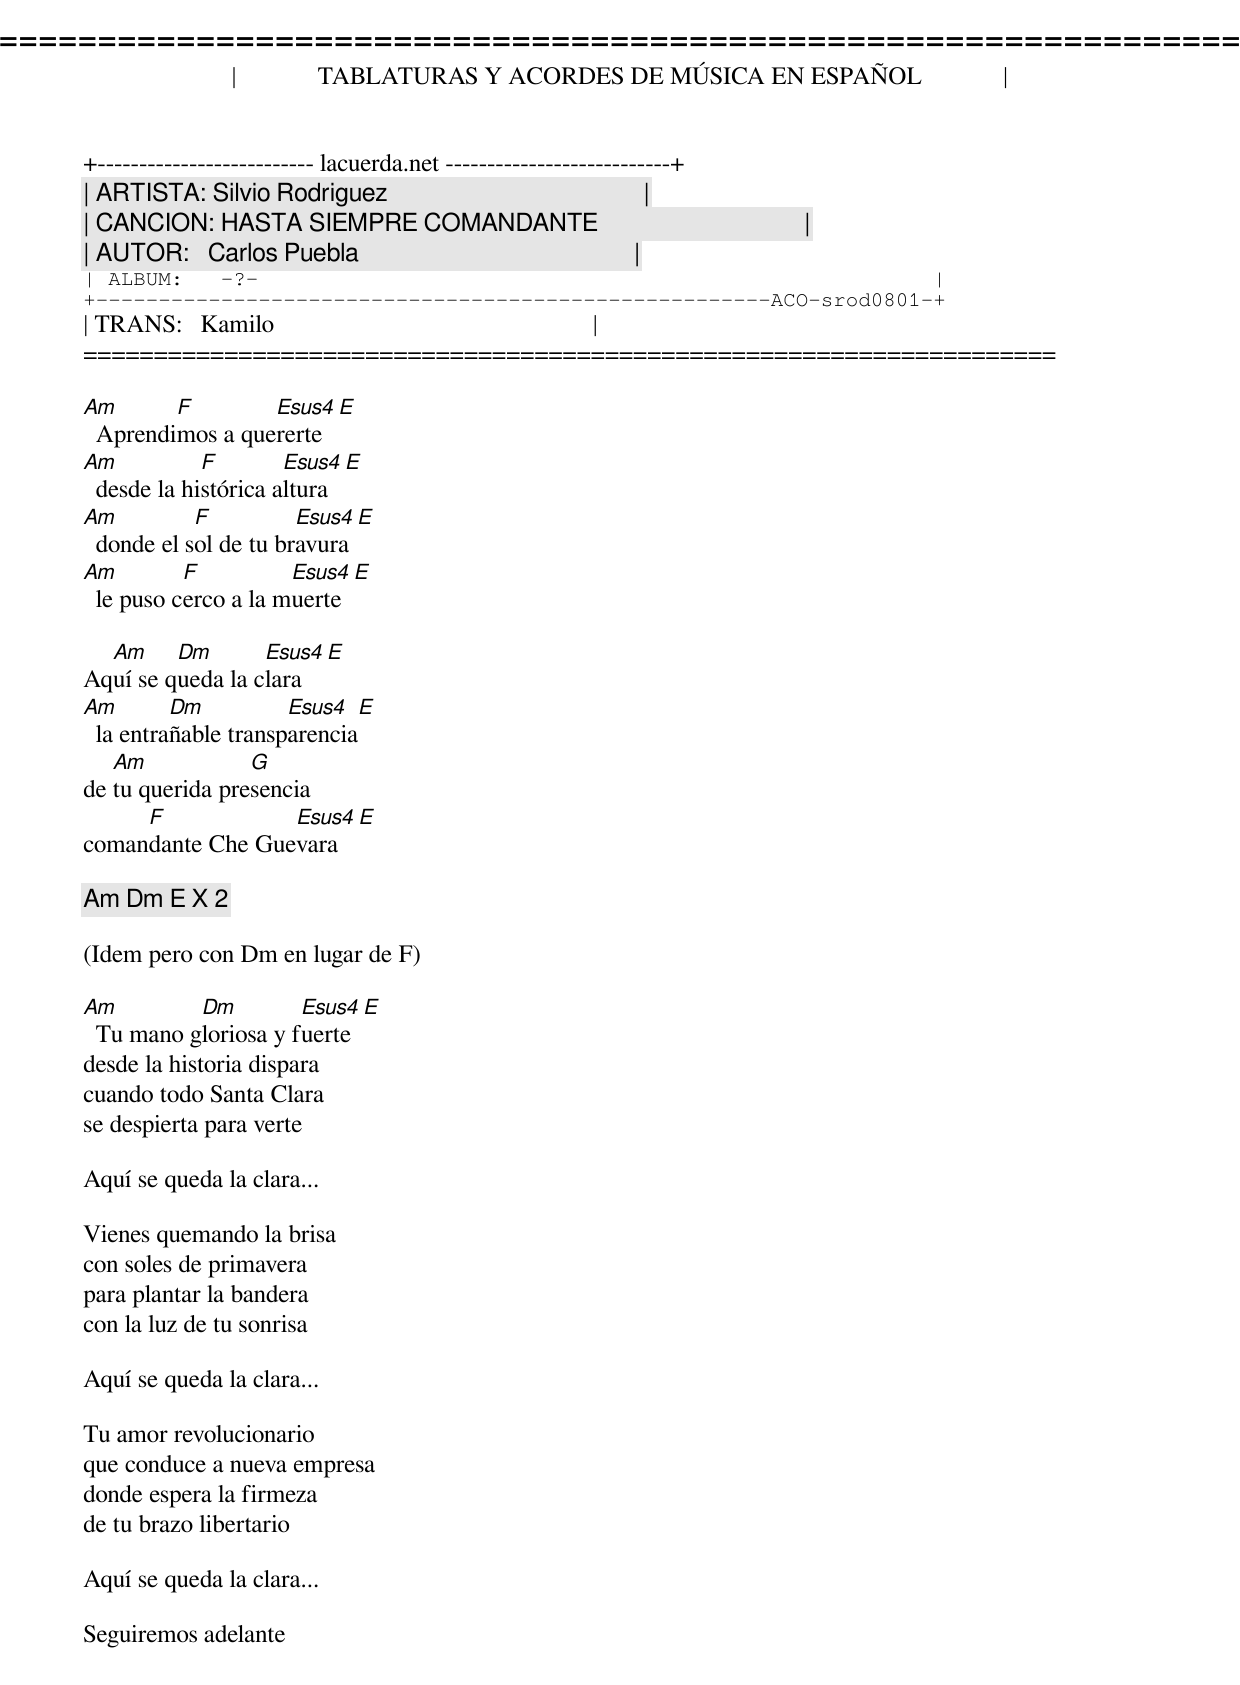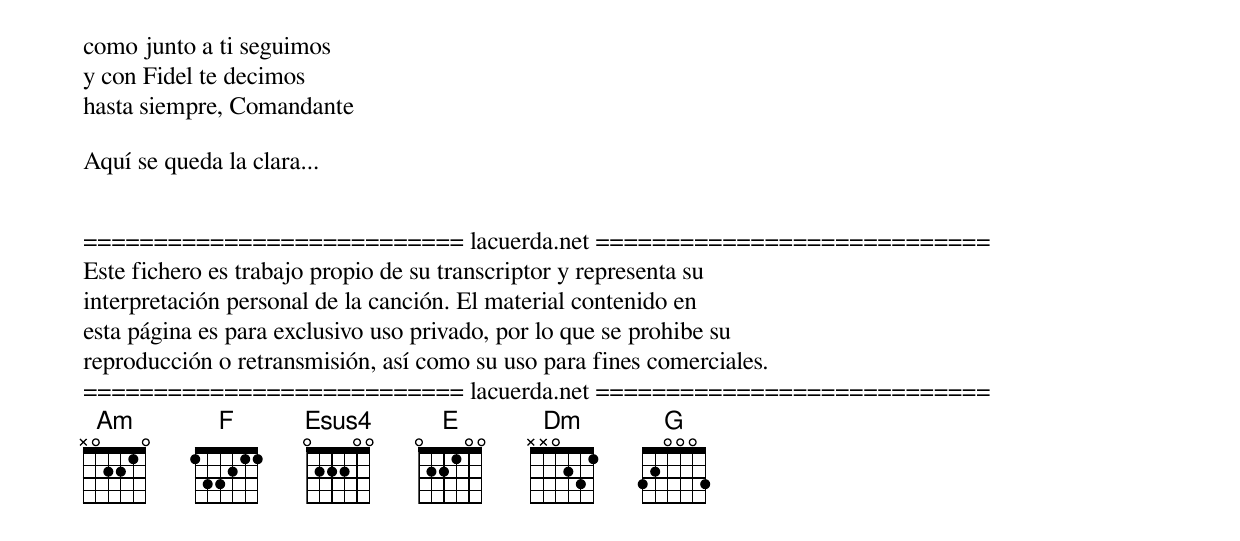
=====================================================================
|             TABLATURAS Y ACORDES DE MÚSICA EN ESPAÑOL             |
+-------------------------- lacuerda.net ---------------------------+
| ARTISTA: Silvio Rodriguez                                         |
| CANCION: HASTA SIEMPRE COMANDANTE                                 |
| AUTOR:   Carlos Puebla                                            |
| ALBUM:   -?-                                                      |
+------------------------------------------------------ACO-srod0801-+
| TRANS:   Kamilo                                                   |
=====================================================================

Am       F        Esus4    E
  Aprendimos a quererte
Am           F        Esus4    E
  desde la histórica altura
Am          F          Esus4    E
  donde el sol de tu bravura
Am         F          Esus4    E
  le puso cerco a la muerte

  Am     Dm       Esus4    E
Aquí se queda la clara
Am        Dm          Esus4   E
  la entrañable transparencia
   Am            G
de tu querida presencia
     F            Esus4    E
comandante Che Guevara

[Am Dm E] X 2

(Idem pero con Dm en lugar de F)

Am         Dm         Esus4   E
  Tu mano gloriosa y fuerte
desde la historia dispara
cuando todo Santa Clara
se despierta para verte

Aquí se queda la clara...

Vienes quemando la brisa
con soles de primavera
para plantar la bandera
con la luz de tu sonrisa

Aquí se queda la clara...

Tu amor revolucionario
que conduce a nueva empresa
donde espera la firmeza
de tu brazo libertario

Aquí se queda la clara...

Seguiremos adelante
como junto a ti seguimos
y con Fidel te decimos
hasta siempre, Comandante

Aquí se queda la clara...


=========================== lacuerda.net ============================
Este fichero es trabajo propio de su transcriptor y representa su
interpretación personal de la canción. El material contenido en
esta página es para exclusivo uso privado, por lo que se prohibe su
reproducción o retransmisión, así como su uso para fines comerciales.
=========================== lacuerda.net ============================
